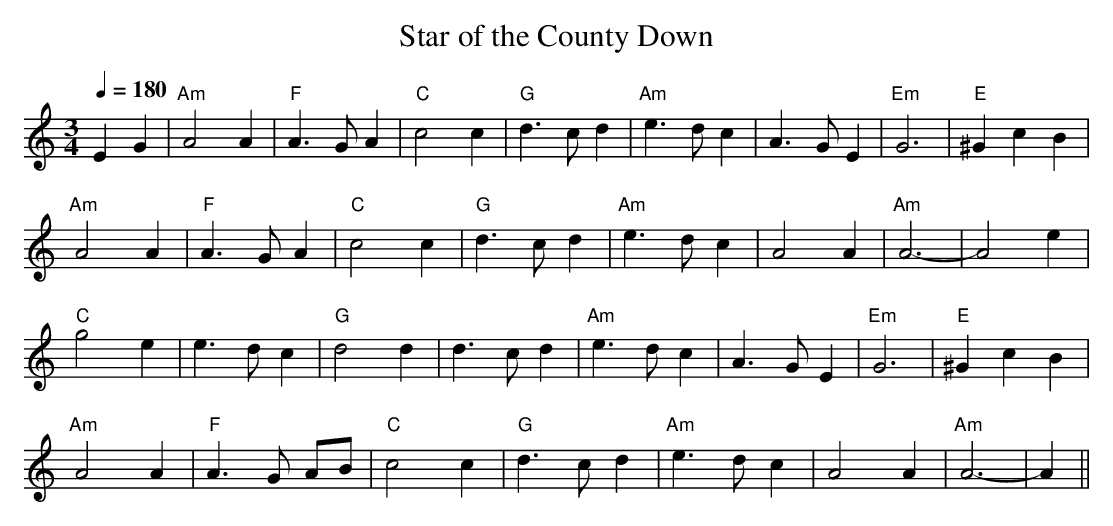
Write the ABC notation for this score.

X:1
T:Star of the County Down
M:3/4
L:1/4
Q:1/4=180
K:Am
EG|"Am"A2A|"F"A>GA|"C"c2c|"G"d>cd|"Am"e>dc|A>GE|"Em"G3|"E"^GcB|
"Am"A2A|"F"A>GA|"C"c2c|"G"d>cd|"Am"e>dc|A2A|"Am"A3-|A2e|
"C"g2e|e>dc|"G"d2d|d>cd|"Am"e>dc|A>GE|"Em"G3|"E"^GcB|
"Am"A2A|"F"A>G A/B/|"C"c2c|"G"d>cd|"Am"e>dc|A2A|"Am"A3-|A||
